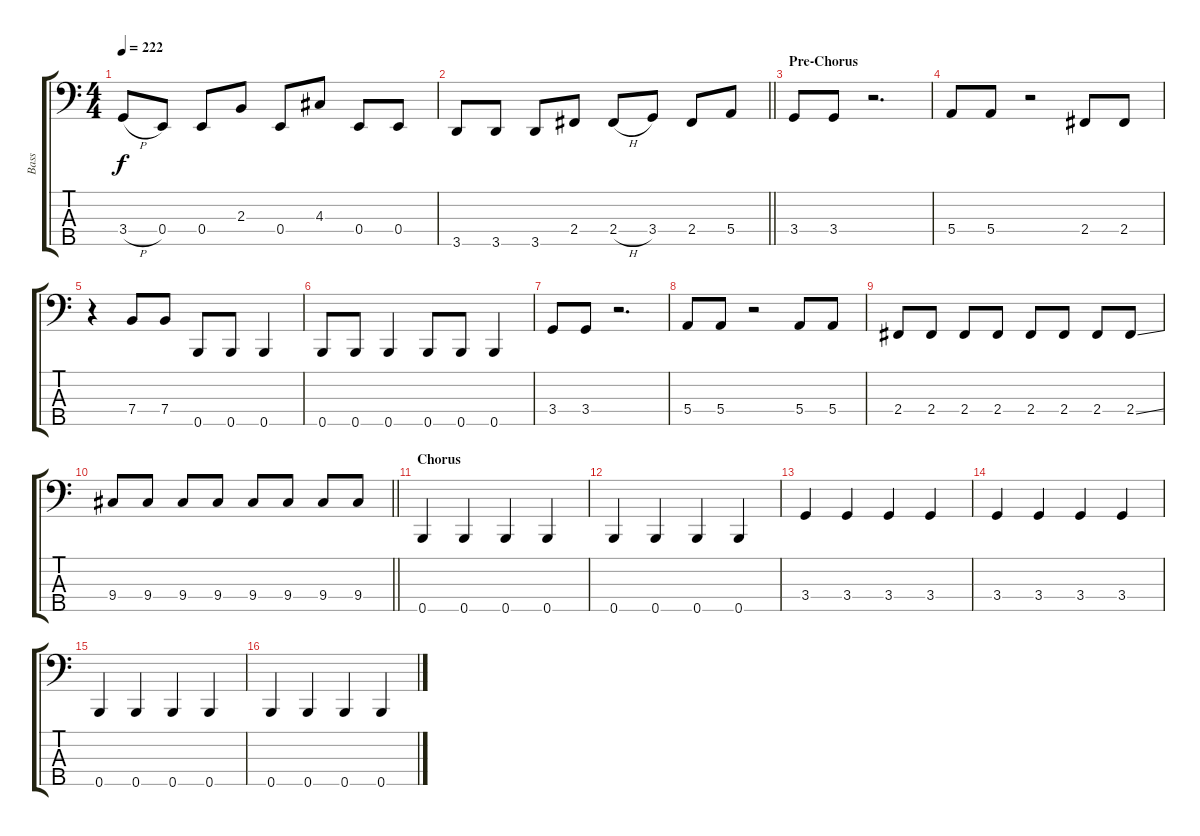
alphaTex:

\track ("Bass" "Bass") {instrument electricbasspick}
\staff {score tabs}
\tuning (G2 D2 A1 E1 B0) {hide}
\ts (4 4)
\tempo 222
\clef f4
\ks c
3.4{h}.8{dy f} 0.4.8 0.4.8 2.3.8 0.4.8 4.3.8 0.4.8 0.4.8 |
\barLineRight lightlight
3.5.8 3.5.8 3.5.8 2.4.8 2.4{h}.8 3.4.8 2.4.8 5.4.8 |
\section ("" "Pre-Chorus")
3.4.8 3.4.8 r.2{d} |
5.4.8 5.4.8 r.2 2.4.8 2.4.8 |
r.4 7.4.8 7.4.8 0.5.8 0.5.8 0.5.4 |
0.5.8 0.5.8 0.5.4 0.5.8 0.5.8 0.5.4 |
3.4.8 3.4.8 r.2{d} |
5.4.8 5.4.8 r.2 5.4.8 5.4.8 |
2.4.8 2.4.8 2.4.8 2.4.8 2.4.8 2.4.8 2.4.8 2.4{ss}.8 |
\barLineRight lightlight
9.4.8 9.4.8 9.4.8 9.4.8 9.4.8 9.4.8 9.4.8 9.4.8 |
\section ("" "Chorus")
0.5.4 0.5.4 0.5.4 0.5.4 |
0.5.4 0.5.4 0.5.4 0.5.4 |
3.4.4 3.4.4 3.4.4 3.4.4 |
3.4.4 3.4.4 3.4.4 3.4.4 |
0.5.4 0.5.4 0.5.4 0.5.4 |
0.5.4 0.5.4 0.5.4 0.5.4
